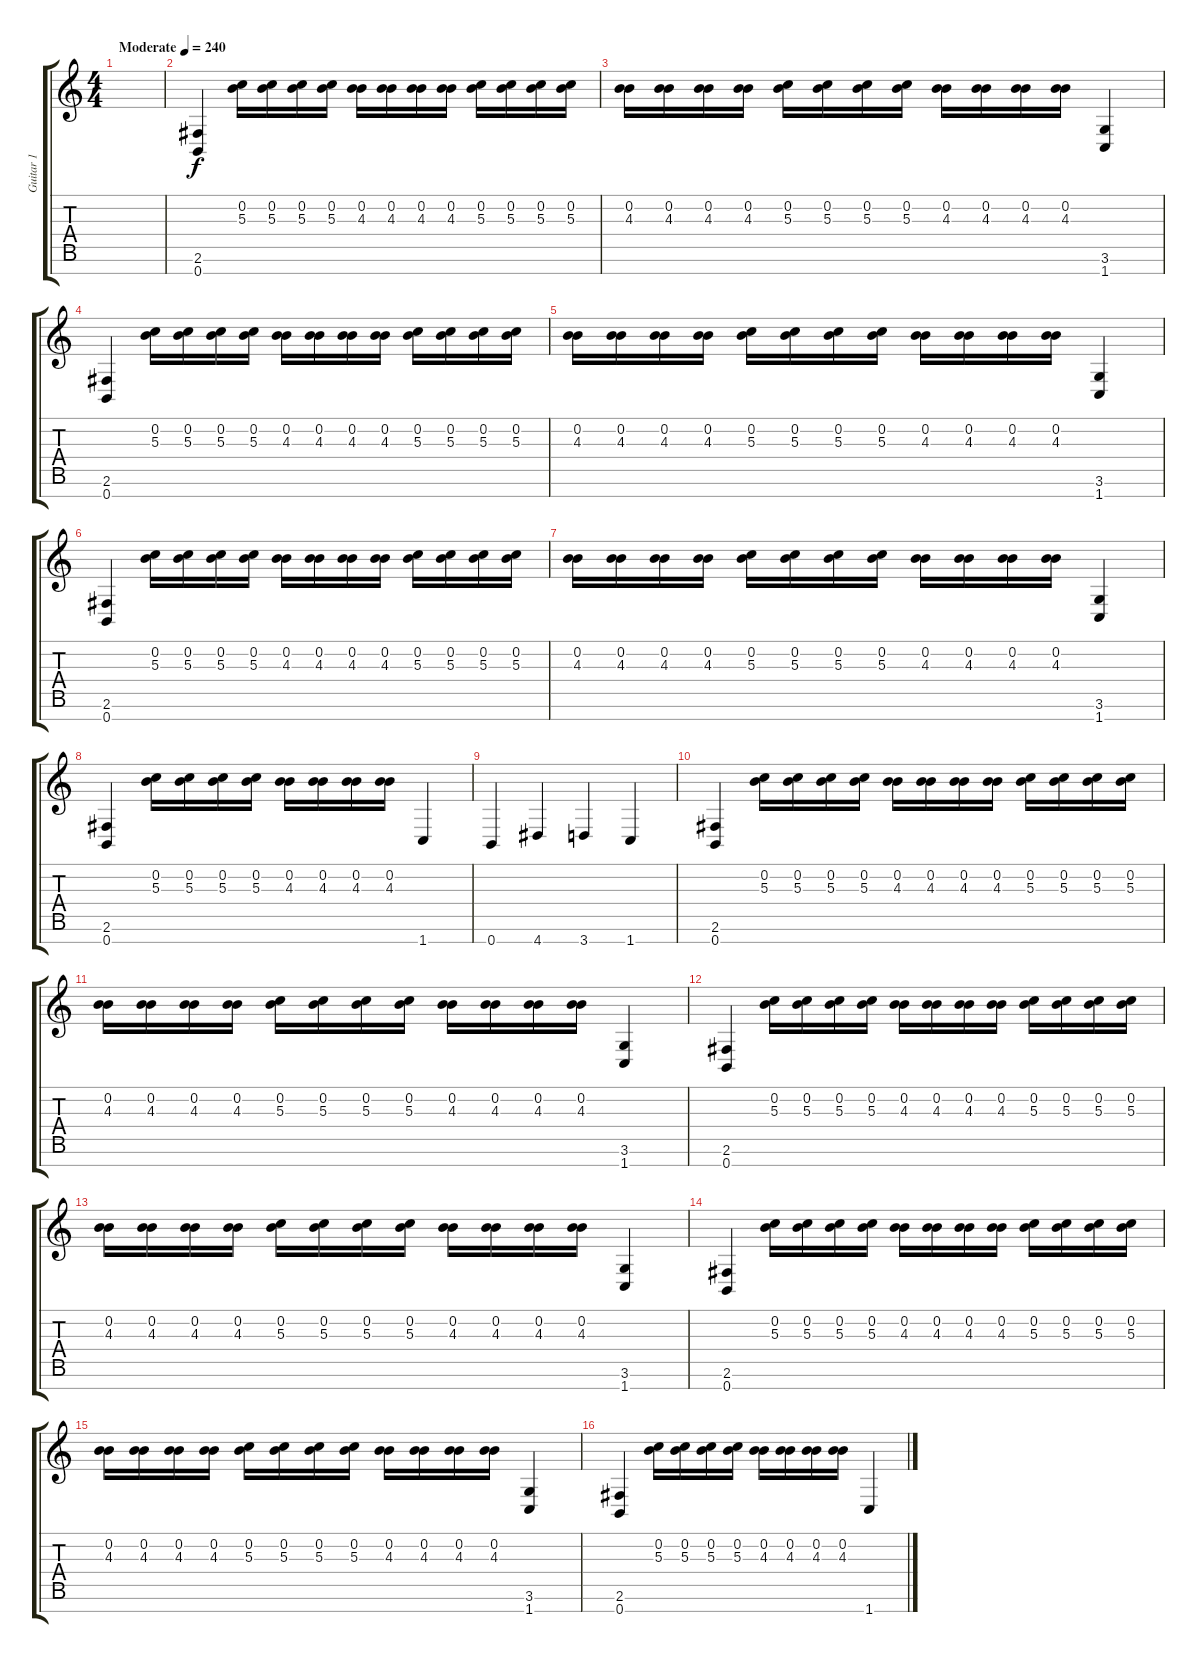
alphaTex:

\track ("Guitar 1" "Guitar 1") {instrument overdrivenguitar}
\staff {score tabs}
\tuning (E4 B3 G3 D3 A2 E2 B1) {hide}
\ts (4 4)
\tempo (240 "Moderate")
\clef g2
\ks c
|
(2.6 0.7).4 (0.2 5.3).16 (0.2 5.3).16 (0.2 5.3).16 (0.2 5.3).16 (0.2 4.3).16 (0.2 4.3).16 (0.2 4.3).16 (0.2 4.3).16 (0.2 5.3).16 (0.2 5.3).16 (0.2 5.3).16 (0.2 5.3).16 |
(0.2 4.3).16 (0.2 4.3).16 (0.2 4.3).16 (0.2 4.3).16 (0.2 5.3).16 (0.2 5.3).16 (0.2 5.3).16 (0.2 5.3).16 (0.2 4.3).16 (0.2 4.3).16 (0.2 4.3).16 (0.2 4.3).16 (3.6 1.7).4 |
(2.6 0.7).4 (0.2 5.3).16 (0.2 5.3).16 (0.2 5.3).16 (0.2 5.3).16 (0.2 4.3).16 (0.2 4.3).16 (0.2 4.3).16 (0.2 4.3).16 (0.2 5.3).16 (0.2 5.3).16 (0.2 5.3).16 (0.2 5.3).16 |
(0.2 4.3).16 (0.2 4.3).16 (0.2 4.3).16 (0.2 4.3).16 (0.2 5.3).16 (0.2 5.3).16 (0.2 5.3).16 (0.2 5.3).16 (0.2 4.3).16 (0.2 4.3).16 (0.2 4.3).16 (0.2 4.3).16 (3.6 1.7).4 |
(2.6 0.7).4 (0.2 5.3).16 (0.2 5.3).16 (0.2 5.3).16 (0.2 5.3).16 (0.2 4.3).16 (0.2 4.3).16 (0.2 4.3).16 (0.2 4.3).16 (0.2 5.3).16 (0.2 5.3).16 (0.2 5.3).16 (0.2 5.3).16 |
(0.2 4.3).16 (0.2 4.3).16 (0.2 4.3).16 (0.2 4.3).16 (0.2 5.3).16 (0.2 5.3).16 (0.2 5.3).16 (0.2 5.3).16 (0.2 4.3).16 (0.2 4.3).16 (0.2 4.3).16 (0.2 4.3).16 (3.6 1.7).4 |
(2.6 0.7).4 (0.2 5.3).16 (0.2 5.3).16 (0.2 5.3).16 (0.2 5.3).16 (0.2 4.3).16 (0.2 4.3).16 (0.2 4.3).16 (0.2 4.3).16 1.7.4 |
0.7.4 4.7.4 3.7.4 1.7.4 |
(2.6 0.7).4 (0.2 5.3).16 (0.2 5.3).16 (0.2 5.3).16 (0.2 5.3).16 (0.2 4.3).16 (0.2 4.3).16 (0.2 4.3).16 (0.2 4.3).16 (0.2 5.3).16 (0.2 5.3).16 (0.2 5.3).16 (0.2 5.3).16 |
(0.2 4.3).16 (0.2 4.3).16 (0.2 4.3).16 (0.2 4.3).16 (0.2 5.3).16 (0.2 5.3).16 (0.2 5.3).16 (0.2 5.3).16 (0.2 4.3).16 (0.2 4.3).16 (0.2 4.3).16 (0.2 4.3).16 (3.6 1.7).4 |
(2.6 0.7).4 (0.2 5.3).16 (0.2 5.3).16 (0.2 5.3).16 (0.2 5.3).16 (0.2 4.3).16 (0.2 4.3).16 (0.2 4.3).16 (0.2 4.3).16 (0.2 5.3).16 (0.2 5.3).16 (0.2 5.3).16 (0.2 5.3).16 |
(0.2 4.3).16 (0.2 4.3).16 (0.2 4.3).16 (0.2 4.3).16 (0.2 5.3).16 (0.2 5.3).16 (0.2 5.3).16 (0.2 5.3).16 (0.2 4.3).16 (0.2 4.3).16 (0.2 4.3).16 (0.2 4.3).16 (3.6 1.7).4 |
(2.6 0.7).4 (0.2 5.3).16 (0.2 5.3).16 (0.2 5.3).16 (0.2 5.3).16 (0.2 4.3).16 (0.2 4.3).16 (0.2 4.3).16 (0.2 4.3).16 (0.2 5.3).16 (0.2 5.3).16 (0.2 5.3).16 (0.2 5.3).16 |
(0.2 4.3).16 (0.2 4.3).16 (0.2 4.3).16 (0.2 4.3).16 (0.2 5.3).16 (0.2 5.3).16 (0.2 5.3).16 (0.2 5.3).16 (0.2 4.3).16 (0.2 4.3).16 (0.2 4.3).16 (0.2 4.3).16 (3.6 1.7).4 |
(2.6 0.7).4 (0.2 5.3).16 (0.2 5.3).16 (0.2 5.3).16 (0.2 5.3).16 (0.2 4.3).16 (0.2 4.3).16 (0.2 4.3).16 (0.2 4.3).16 1.7.4
